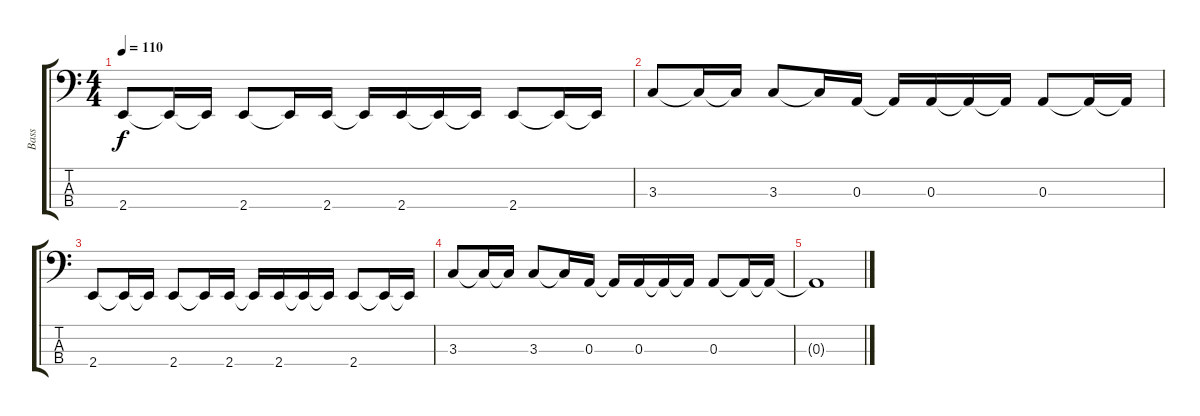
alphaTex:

\track ("Bass" "Bass") {instrument electricbassfinger}
\staff {score tabs}
\tuning (G2 D2 A1 D1) {hide}
\ts (4 4)
\tempo 110
\clef f4
\ks c
2.4.8{dy f} 2.4{t}.16 2.4{t}.16 2.4.8 2.4{t}.16 2.4.16 2.4{t}.16 2.4.16 2.4{t}.16 2.4{t}.16 2.4.8 2.4{t}.16 2.4{t}.16 |
3.3.8 3.3{t}.16 3.3{t}.16 3.3.8 3.3{t}.16 0.3.16 0.3{t}.16 0.3.16 0.3{t}.16 0.3{t}.16 0.3.8 0.3{t}.16 0.3{t}.16 |
2.4.8 2.4{t}.16 2.4{t}.16 2.4.8 2.4{t}.16 2.4.16 2.4{t}.16 2.4.16 2.4{t}.16 2.4{t}.16 2.4.8 2.4{t}.16 2.4{t}.16 |
3.3.8 3.3{t}.16 3.3{t}.16 3.3.8 3.3{t}.16 0.3.16 0.3{t}.16 0.3.16 0.3{t}.16 0.3{t}.16 0.3.8 0.3{t}.16 0.3{t}.16 |
0.3{t}.1
